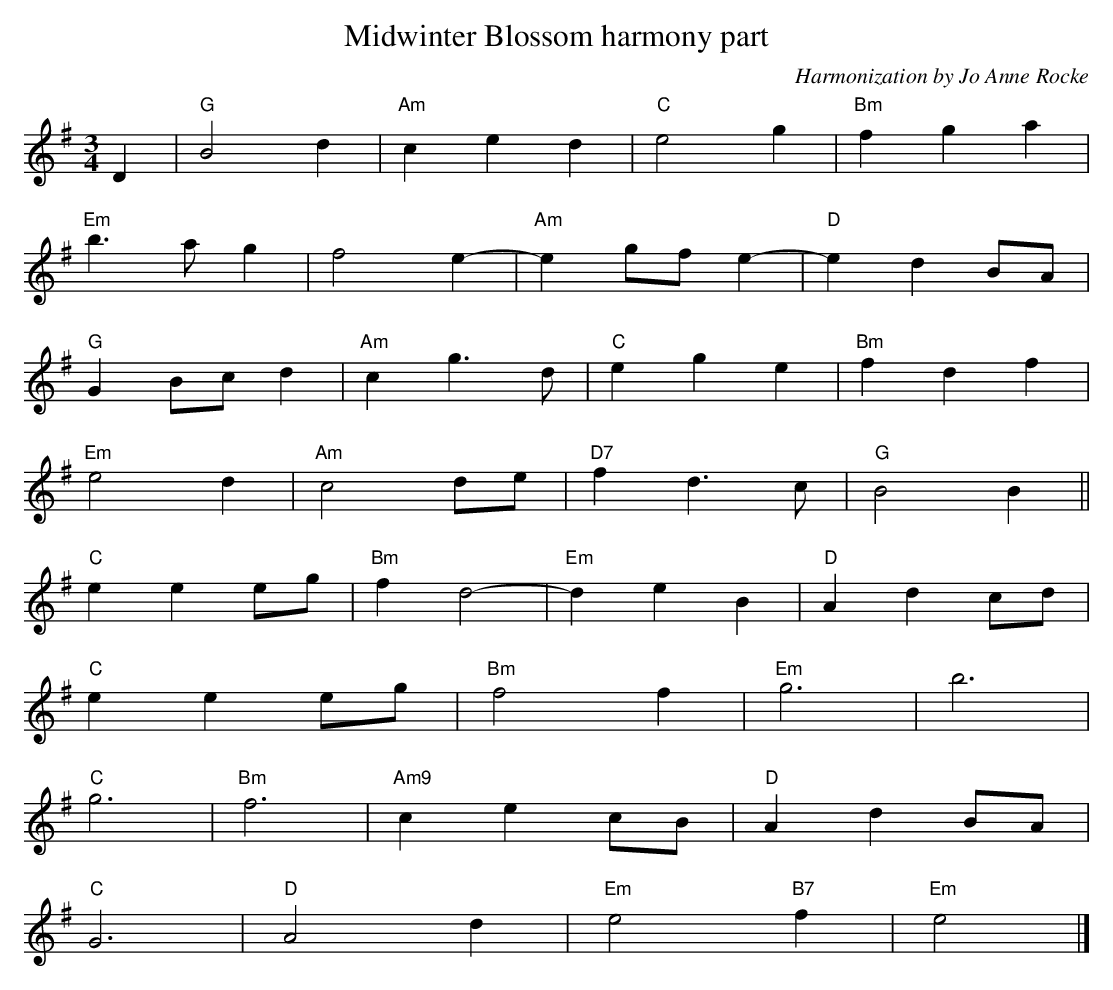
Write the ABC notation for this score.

X:1
T: Midwinter Blossom harmony part
C: Harmonization by Jo Anne Rocke
M: 3/4
L: 1/8
K: G
D2| "G"B4 d2 | "Am"c2e2d2 | "C"e4 g2 | "Bm"f2g2a2 |
"Em"b3a g2 | f4 e2- | "Am"e2 gf e2- | "D"e2d2 BA |
"G"G2 Bc d2 | "Am"c2 g3 d | "C"e2g2e2 |"Bm"f2d2f2|
"Em"e4 d2 | "Am"c4 de | "D7"f2 d3 c | "G"B4 B2 ||
"C"e2 e2 eg | "Bm"f2 d4- | "Em"d2e2B2 | "D"A2 d2 cd |
"C"e2 e2 eg |"Bm"f4 f2 |"Em"g6 | b6 |
"C"g6 | "Bm"f6 | "Am9"c2 e2 cB | "D"A2 d2 BA |
"C"G6 | "D"A4 d2 | "Em"e4 "B7"f2 | "Em"e4 |]
